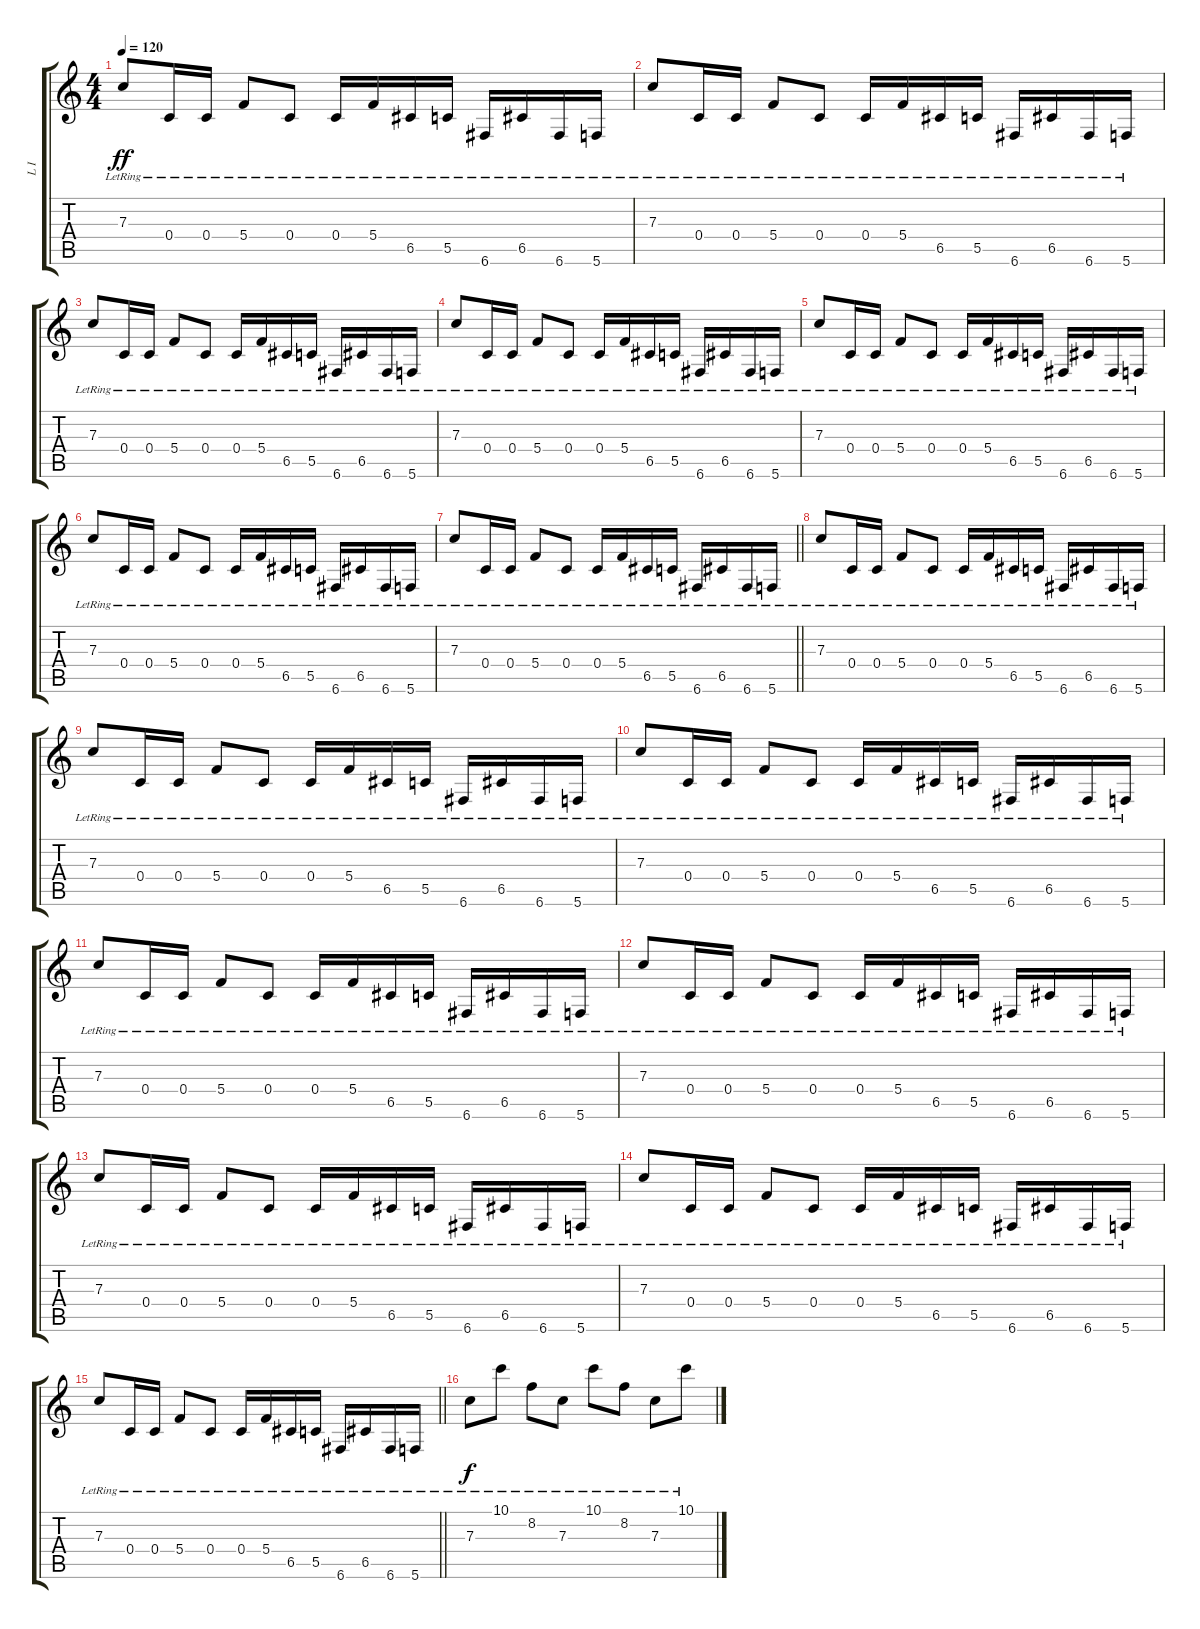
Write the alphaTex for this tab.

\track ("L I" "L I") {instrument acousticguitarsteel}
\staff {score tabs}
\tuning (D4 A3 F3 C3 G2 C2) {hide}
\ts (4 4)
\tempo 120
\clef g2
\ks c
7.3{lr}.8{dy ff} 0.4{lr}.16 0.4{lr}.16 5.4{lr}.8 0.4{lr}.8 0.4{lr}.16 5.4{lr}.16 6.5{lr}.16 5.5{lr}.16 6.6{lr}.16 6.5{lr}.16 6.6{lr}.16 5.6{lr}.16 |
7.3{lr}.8 0.4{lr}.16 0.4{lr}.16 5.4{lr}.8 0.4{lr}.8 0.4{lr}.16 5.4{lr}.16 6.5{lr}.16 5.5{lr}.16 6.6{lr}.16 6.5{lr}.16 6.6{lr}.16 5.6{lr}.16 |
7.3{lr}.8 0.4{lr}.16 0.4{lr}.16 5.4{lr}.8 0.4{lr}.8 0.4{lr}.16 5.4{lr}.16 6.5{lr}.16 5.5{lr}.16 6.6{lr}.16 6.5{lr}.16 6.6{lr}.16 5.6{lr}.16 |
7.3{lr}.8 0.4{lr}.16 0.4{lr}.16 5.4{lr}.8 0.4{lr}.8 0.4{lr}.16 5.4{lr}.16 6.5{lr}.16 5.5{lr}.16 6.6{lr}.16 6.5{lr}.16 6.6{lr}.16 5.6{lr}.16 |
7.3{lr}.8 0.4{lr}.16 0.4{lr}.16 5.4{lr}.8 0.4{lr}.8 0.4{lr}.16 5.4{lr}.16 6.5{lr}.16 5.5{lr}.16 6.6{lr}.16 6.5{lr}.16 6.6{lr}.16 5.6{lr}.16 |
7.3{lr}.8 0.4{lr}.16 0.4{lr}.16 5.4{lr}.8 0.4{lr}.8 0.4{lr}.16 5.4{lr}.16 6.5{lr}.16 5.5{lr}.16 6.6{lr}.16 6.5{lr}.16 6.6{lr}.16 5.6{lr}.16 |
\barLineRight lightlight
7.3{lr}.8 0.4{lr}.16 0.4{lr}.16 5.4{lr}.8 0.4{lr}.8 0.4{lr}.16 5.4{lr}.16 6.5{lr}.16 5.5{lr}.16 6.6{lr}.16 6.5{lr}.16 6.6{lr}.16 5.6{lr}.16 |
\section ("" "")
7.3{lr}.8 0.4{lr}.16 0.4{lr}.16 5.4{lr}.8 0.4{lr}.8 0.4{lr}.16 5.4{lr}.16 6.5{lr}.16 5.5{lr}.16 6.6{lr}.16 6.5{lr}.16 6.6{lr}.16 5.6{lr}.16 |
7.3{lr}.8 0.4{lr}.16 0.4{lr}.16 5.4{lr}.8 0.4{lr}.8 0.4{lr}.16 5.4{lr}.16 6.5{lr}.16 5.5{lr}.16 6.6{lr}.16 6.5{lr}.16 6.6{lr}.16 5.6{lr}.16 |
7.3{lr}.8 0.4{lr}.16 0.4{lr}.16 5.4{lr}.8 0.4{lr}.8 0.4{lr}.16 5.4{lr}.16 6.5{lr}.16 5.5{lr}.16 6.6{lr}.16 6.5{lr}.16 6.6{lr}.16 5.6{lr}.16 |
7.3{lr}.8 0.4{lr}.16 0.4{lr}.16 5.4{lr}.8 0.4{lr}.8 0.4{lr}.16 5.4{lr}.16 6.5{lr}.16 5.5{lr}.16 6.6{lr}.16 6.5{lr}.16 6.6{lr}.16 5.6{lr}.16 |
7.3{lr}.8 0.4{lr}.16 0.4{lr}.16 5.4{lr}.8 0.4{lr}.8 0.4{lr}.16 5.4{lr}.16 6.5{lr}.16 5.5{lr}.16 6.6{lr}.16 6.5{lr}.16 6.6{lr}.16 5.6{lr}.16 |
7.3{lr}.8 0.4{lr}.16 0.4{lr}.16 5.4{lr}.8 0.4{lr}.8 0.4{lr}.16 5.4{lr}.16 6.5{lr}.16 5.5{lr}.16 6.6{lr}.16 6.5{lr}.16 6.6{lr}.16 5.6{lr}.16 |
7.3{lr}.8 0.4{lr}.16 0.4{lr}.16 5.4{lr}.8 0.4{lr}.8 0.4{lr}.16 5.4{lr}.16 6.5{lr}.16 5.5{lr}.16 6.6{lr}.16 6.5{lr}.16 6.6{lr}.16 5.6{lr}.16 |
\barLineRight lightlight
7.3{lr}.8 0.4{lr}.16 0.4{lr}.16 5.4{lr}.8 0.4{lr}.8 0.4{lr}.16 5.4{lr}.16 6.5{lr}.16 5.5{lr}.16 6.6{lr}.16 6.5{lr}.16 6.6{lr}.16 5.6{lr}.16 |
\section ("" "")
7.3{lr}.8{dy f} 10.1{lr}.8 8.2{lr}.8 7.3{lr}.8 10.1{lr}.8 8.2{lr}.8 7.3{lr}.8 10.1{lr}.8
